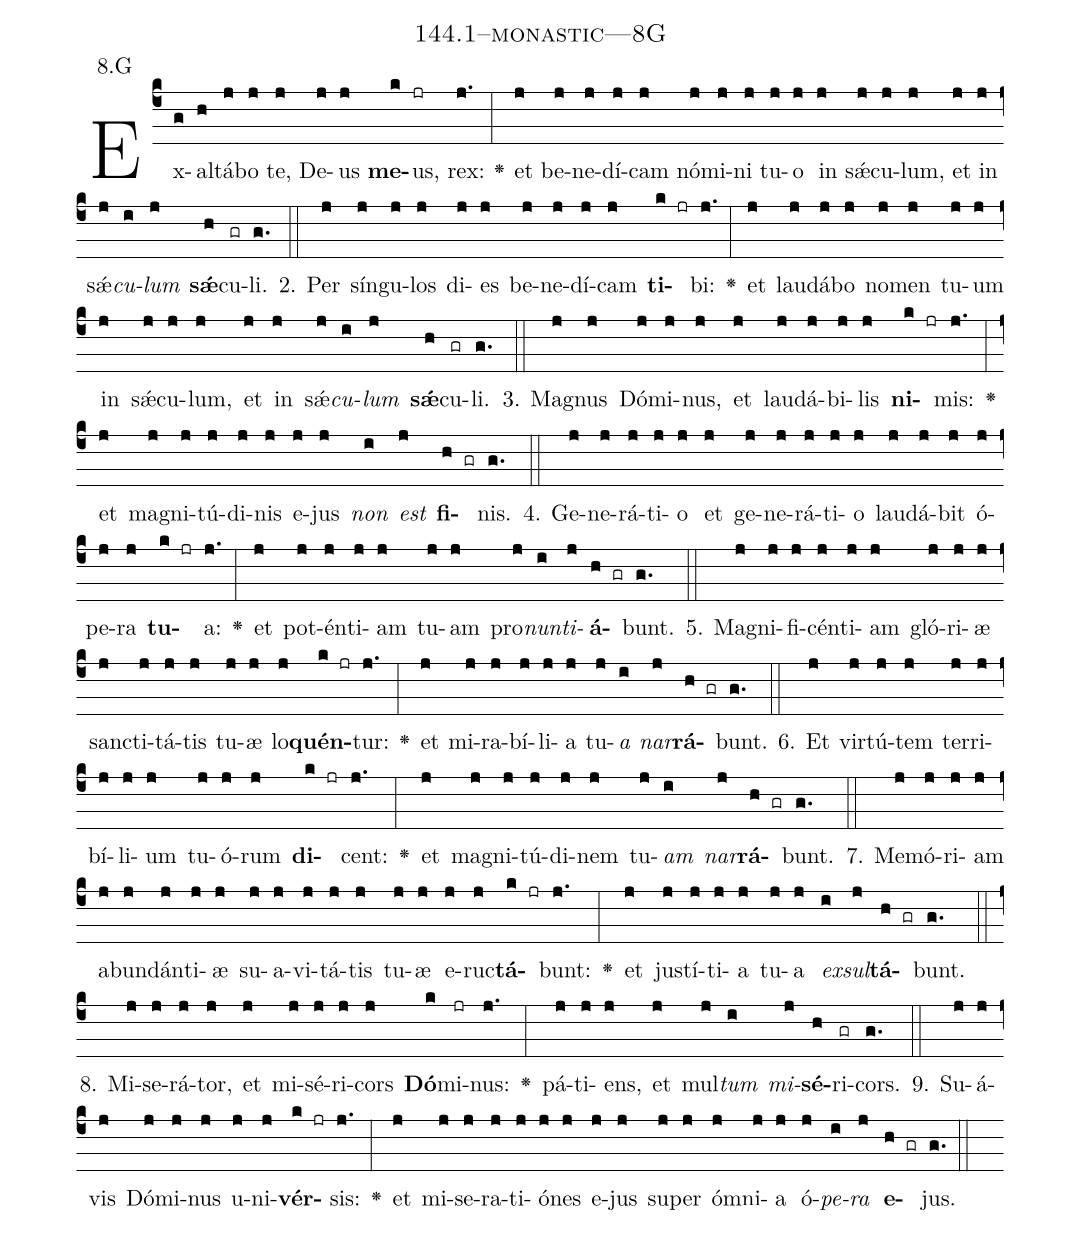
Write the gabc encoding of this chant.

name: 144.1--monastic---8G;
annotation: 8.G;
%%
(c4)Ex(g)al(h)tá(j)bo(j) te,(j) De(j)us(j) <b>me</b>(k)us,(jr) rex:(j.) <v>\greheightstar</v>(:) et(j) be(j)ne(j)dí(j)cam(j) nó(j)mi(j)ni(j) tu(j)o(j) in(j) sǽ(j)cu(j)lum,(j) et(j) in(j) sǽ(j)<i>cu</i>(i)<i>lum</i>(j) <b>sǽ</b>(h)cu(gr)li.(g.) (::)
2. Per(j) sín(j)gu(j)los(j) di(j)es(j) be(j)ne(j)dí(j)cam(j) <b>ti</b>(k jr)bi:(j.) <v>\greheightstar</v>(:) et(j) lau(j)dá(j)bo(j) no(j)men(j) tu(j)um(j) in(j) sǽ(j)cu(j)lum,(j) et(j) in(j) sǽ(j)<i>cu</i>(i)<i>lum</i>(j) <b>sǽ</b>(h)cu(gr)li.(g.) (::)
3. Ma(j)gnus(j) Dó(j)mi(j)nus,(j) et(j) lau(j)dá(j)bi(j)lis(j) <b>ni</b>(k jr)mis:(j.) <v>\greheightstar</v>(:) et(j) ma(j)gni(j)tú(j)di(j)nis(j) e(j)jus(j) <i>non</i>(i) <i>est</i>(j) <b>fi</b>(h gr)nis.(g.) (::)
4. Ge(j)ne(j)rá(j)ti(j)o(j) et(j) ge(j)ne(j)rá(j)ti(j)o(j) lau(j)dá(j)bit(j) ó(j)pe(j)ra(j) <b>tu</b>(k jr)a:(j.) <v>\greheightstar</v>(:) et(j) pot(j)én(j)ti(j)am(j) tu(j)am(j) pro(j)<i>nun</i>(i)<i>ti</i>(j)<b>á</b>(h gr)bunt.(g.) (::)
5. Ma(j)gni(j)fi(j)cén(j)ti(j)am(j) gló(j)ri(j)æ(j) sanc(j)ti(j)tá(j)tis(j) tu(j)æ(j) lo(j)<b>quén</b>(k jr)tur:(j.) <v>\greheightstar</v>(:) et(j) mi(j)ra(j)bí(j)li(j)a(j) tu(j)<i>a</i>(i) <i>nar</i>(j)<b>rá</b>(h gr)bunt.(g.) (::)
6. Et(j) vir(j)tú(j)tem(j) ter(j)ri(j)bí(j)li(j)um(j) tu(j)ó(j)rum(j) <b>di</b>(k jr)cent:(j.) <v>\greheightstar</v>(:) et(j) ma(j)gni(j)tú(j)di(j)nem(j) tu(j)<i>am</i>(i) <i>nar</i>(j)<b>rá</b>(h gr)bunt.(g.) (::)
7. Me(j)mó(j)ri(j)am(j) ab(j)un(j)dán(j)ti(j)æ(j) su(j)a(j)vi(j)tá(j)tis(j) tu(j)æ(j) e(j)ruc(j)<b>tá</b>(k jr)bunt:(j.) <v>\greheightstar</v>(:) et(j) jus(j)tí(j)ti(j)a(j) tu(j)a(j) <i>ex</i>(i)<i>sul</i>(j)<b>tá</b>(h gr)bunt.(g.) (::)
8. Mi(j)se(j)rá(j)tor,(j) et(j) mi(j)sé(j)ri(j)cors(j) <b>Dó</b>(k)mi(jr)nus:(j.) <v>\greheightstar</v>(:) pá(j)ti(j)ens,(j) et(j) mul(j)<i>tum</i>(i) <i>mi</i>(j)<b>sé</b>(h)ri(gr)cors.(g.) (::)
9. Su(j)á(j)vis(j) Dó(j)mi(j)nus(j) u(j)ni(j)<b>vér</b>(k jr)sis:(j.) <v>\greheightstar</v>(:) et(j) mi(j)se(j)ra(j)ti(j)ó(j)nes(j) e(j)jus(j) su(j)per(j) óm(j)ni(j)a(j) ó(j)<i>pe</i>(i)<i>ra</i>(j) <b>e</b>(h gr)jus.(g.) (::)
